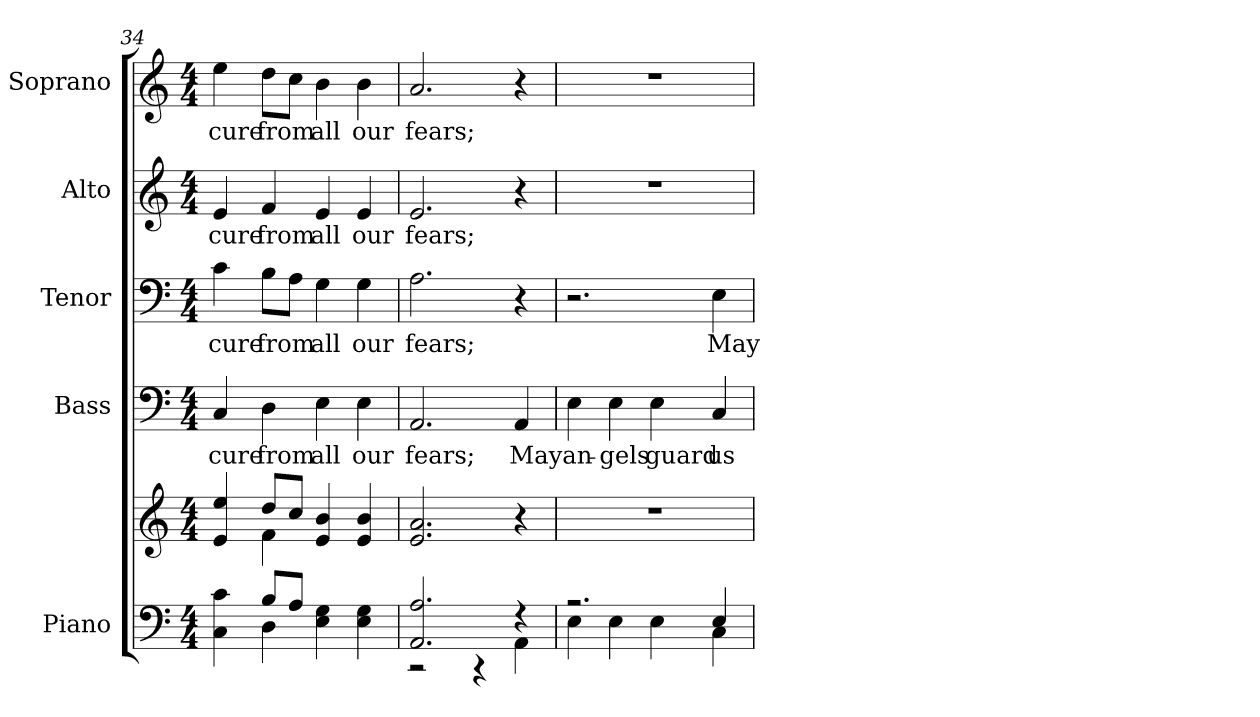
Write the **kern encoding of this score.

**kern	**kern	**kern	**text	**kern	**text	**kern	**text	**kern	**text
*part5	*part5	*part4	*part4	*part3	*part3	*part2	*part2	*part1	*part1
*staff6	*staff5	*staff4	*staff4	*staff3	*staff3	*staff2	*staff2	*staff1	*staff1
*I"Piano	*	*I"Bass	*	*I"Tenor	*	*I"Alto	*	*I"Soprano	*
*I'Pno.	*	*I'B.	*	*I'T.	*	*I'A.	*	*I'S.	*
*clefF4	*clefG2	*clefF4	*	*clefF4	*	*clefG2	*	*clefG2	*
*k[]	*k[]	*k[]	*	*k[]	*	*k[]	*	*k[]	*
*C:	*C:	*C:	*	*C:	*	*C:	*	*C:	*
*M4/4	*M4/4	*M4/4	*	*M4/4	*	*M4/4	*	*M4/4	*
=34	=34	=34	=34	=34	=34	=34	=34	=34	=34
*^	*^	*	*	*	*	*	*	*	*
!	!	!	!	!	!LO:LY:b:color=#000000	!	!	!	!	!	!
!	!	!	!	!	!	!	!LO:LY:b:color=#000000	!	!	!	!
!	!	!	!	!	!	!	!	!	!LO:LY:b:color=#000000	!	!
!	!	!	!	!	!	!	!	!	!	!	!LO:LY:b:color=#000000
4Ci\ 4ci	4ryy	4ei/ 4eei	4ryy	4Ci/	-cure	4ci\	-cure	4ei/	-cure	4eei\	-cure
!	!	!	!	!	!LO:LY:b:color=#000000	!	!	!	!	!	!
!	!	!	!	!	!	!	!LO:LY:b:color=#000000	!	!	!	!
!	!	!	!	!	!	!	!	!	!LO:LY:b:color=#000000	!	!
!	!	!	!	!	!	!	!	!	!	!	!LO:LY:b:color=#000000
8Bi/L	4Di\	8ddi/L	4fi\	4Di\	from	8Bi\L	from	4fi/	from	8ddi\L	from
8Ai/J	.	8cci/J	.	.	.	8Ai\J	.	.	.	8cci\J	.
!	!	!	!	!	!LO:LY:b:color=#000000	!	!	!	!	!	!
!	!	!	!	!	!	!	!LO:LY:b:color=#000000	!	!	!	!
!	!	!	!	!	!	!	!	!	!LO:LY:b:color=#000000	!	!
!	!	!	!	!	!	!	!	!	!	!	!LO:LY:b:color=#000000
4Ei\ 4Gi	2ryy	4ei/ 4bi	2ryy	4Ei\	all	4Gi\	all	4ei/	all	4bi\	all
!	!	!	!	!	!LO:LY:b:color=#000000	!	!	!	!	!	!
!	!	!	!	!	!	!	!LO:LY:b:color=#000000	!	!	!	!
!	!	!	!	!	!	!	!	!	!LO:LY:b:color=#000000	!	!
!	!	!	!	!	!	!	!	!	!	!	!LO:LY:b:color=#000000
4Ei\ 4Gi	.	4ei/ 4bi	.	4Ei\	our	4Gi\	our	4ei/	our	4bi\	our
*	*	*v	*v	*	*	*	*	*	*	*	*
!!LO:PB:g=z
=35	=35	=35	=35	=35	=35	=35	=35	=35	=35	=35
!	!	!	!	!LO:LY:b:color=#000000	!	!	!	!	!	!
!	!	!	!	!	!	!LO:LY:b:color=#000000	!	!	!	!
!	!	!	!	!	!	!	!	!LO:LY:b:color=#000000	!	!
!	!	!	!	!	!	!	!	!	!	!LO:LY:b:color=#000000
2.AAi/ 2.Ai	2r	2.ei/ 2.ai	2.AAi/	fears;	2.Ai\	fears;	2.ei/	fears;	2.ai/	fears;
.	4r	.	.	.	.	.	.	.	.	.
!	!	!	!	!LO:LY:b:color=#000000	!	!	!	!	!	!
4r	4AAi\	4r	4AAi/	May	4r	.	4r	.	4r	.
=36	=36	=36	=36	=36	=36	=36	=36	=36	=36	=36
!	!	!	!	!LO:LY:b:color=#000000	!	!	!	!	!	!
2.r	4Ei\	1r	4Ei\	an-	2.r	.	1r	.	1r	.
!	!	!	!	!LO:LY:b:color=#000000	!	!	!	!	!	!
.	4Ei\	.	4Ei\	-gels	.	.	.	.	.	.
!	!	!	!	!LO:LY:b:color=#000000	!	!	!	!	!	!
.	4Ei\	.	4Ei\	guard	.	.	.	.	.	.
!	!	!	!	!LO:LY:b:color=#000000	!	!	!	!	!	!
!	!	!	!	!	!	!LO:LY:b:color=#000000	!	!	!	!
4Ei/	4Ci\	.	4Ci/	us	4Ei\	May	.	.	.	.
*v	*v	*	*	*	*	*	*	*	*	*
=	=	=	=	=	=	=	=	=	=
*-	*-	*-	*-	*-	*-	*-	*-	*-	*-
